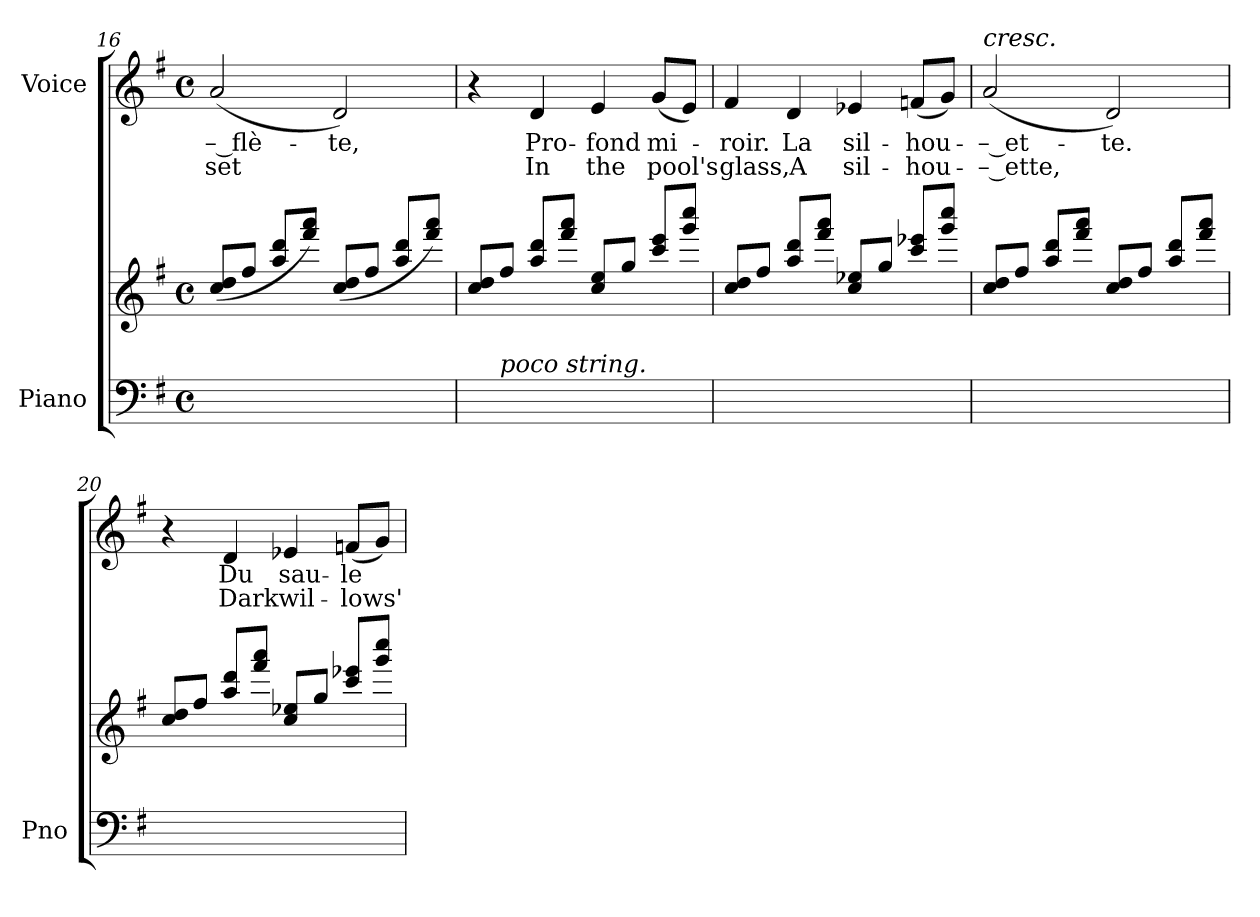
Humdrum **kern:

**kern	**kern	**kern	**text	**text
*part2	*part2	*part1	*part1	*part1
*staff3	*staff2	*staff1	*staff1	*staff1
*I"Piano	*	*I"Voice	*	*
*I'Pno	*	*	*	*
*clefF4	*clefG2	*clefG2	*	*
*k[f#]	*k[f#]	*k[f#]	*	*
*M4/4	*M4/4	*M4/4	*	*
*met(c)	*met(c)	*met(c)	*	*
=16	=16	=16	=16	=16
*	*^	*	*	*
1ryy	1ryy	(8cc/ 8dd/L	(2a/	-– flè-	set
.	.	8ff#/J	.	.	.
.	.	8aa/ 8ddd/L	.	.	.
.	.	8fff#/ 8aaa/J)	.	.	.
.	.	(8cc/ 8dd/L	2d/)	-te,	.
.	.	8ff#/J	.	.	.
.	.	8aa/ 8ddd/L	.	.	.
.	.	8fff#/ 8aaa/J)	.	.	.
=17	=17	=17	=17	=17	=17
8ryy	1ryy	8cc/ 8dd/L	4r	.	.
!LO:TX:i:t=poco string.	!	!	!	!	!
2..ryy	.	8ff#/J	.	.	.
.	.	8aa/ 8ddd/L	4d/	Pro-	In
.	.	8fff#/ 8aaa/J	.	.	.
.	.	8cc/ 8ee/L	4e/	-fond	the
.	.	8gg/J	.	.	.
.	.	8ccc/ 8eee/L	(8g/L	mi-	pool's
.	.	8ggg/ 8cccc/J	8e/J)	.	.
=18	=18	=18	=18	=18	=18
1ryy	1ryy	8cc/ 8dd/L	4f#/	-roir.	glass,
.	.	8ff#/J	.	.	.
.	.	8aa/ 8ddd/L	4d/	La	A
.	.	8fff#/ 8aaa/J	.	.	.
.	.	8cc/ 8ee-X/L	4e-X/	sil-	sil-
.	.	8gg/J	.	.	.
.	.	8ccc/ 8eee-X/L	(8fn/L	-hou-	-hou-
.	.	8ggg/ 8cccc/J	8g/J)	.	.
=19	=19	=19	=19	=19	=19
!	!	!	!LO:TX:a:i:t=cresc.	!	!
1ryy	1ryy	8cc/ 8dd/L	(2a/	-– et-	-– ette,
.	.	8ff#/J	.	.	.
.	.	8aa/ 8ddd/L	.	.	.
.	.	8fff#/ 8aaa/J	.	.	.
.	.	8cc/ 8dd/L	2d/)	-te.	.
.	.	8ff#/J	.	.	.
.	.	8aa/ 8ddd/L	.	.	.
.	.	8fff#/ 8aaa/J	.	.	.
=20	=20	=20	=20	=20	=20
1ryy	1ryy	8cc/ 8dd/L	4r	.	.
.	.	8ff#/J	.	.	.
.	.	8aa/ 8ddd/L	4d/	Du	Dark
.	.	8fff#/ 8aaa/J	.	.	.
.	.	8cc/ 8ee-X/L	4e-X/	sau-	wil-
.	.	8gg/J	.	.	.
.	.	8ccc/ 8eee-X/L	(8fn/L	-le	-lows'
.	.	8ggg/ 8cccc/J	8g/J)	.	.
*	*v	*v	*	*	*
=	=	=	=	=
*-	*-	*-	*-	*-
